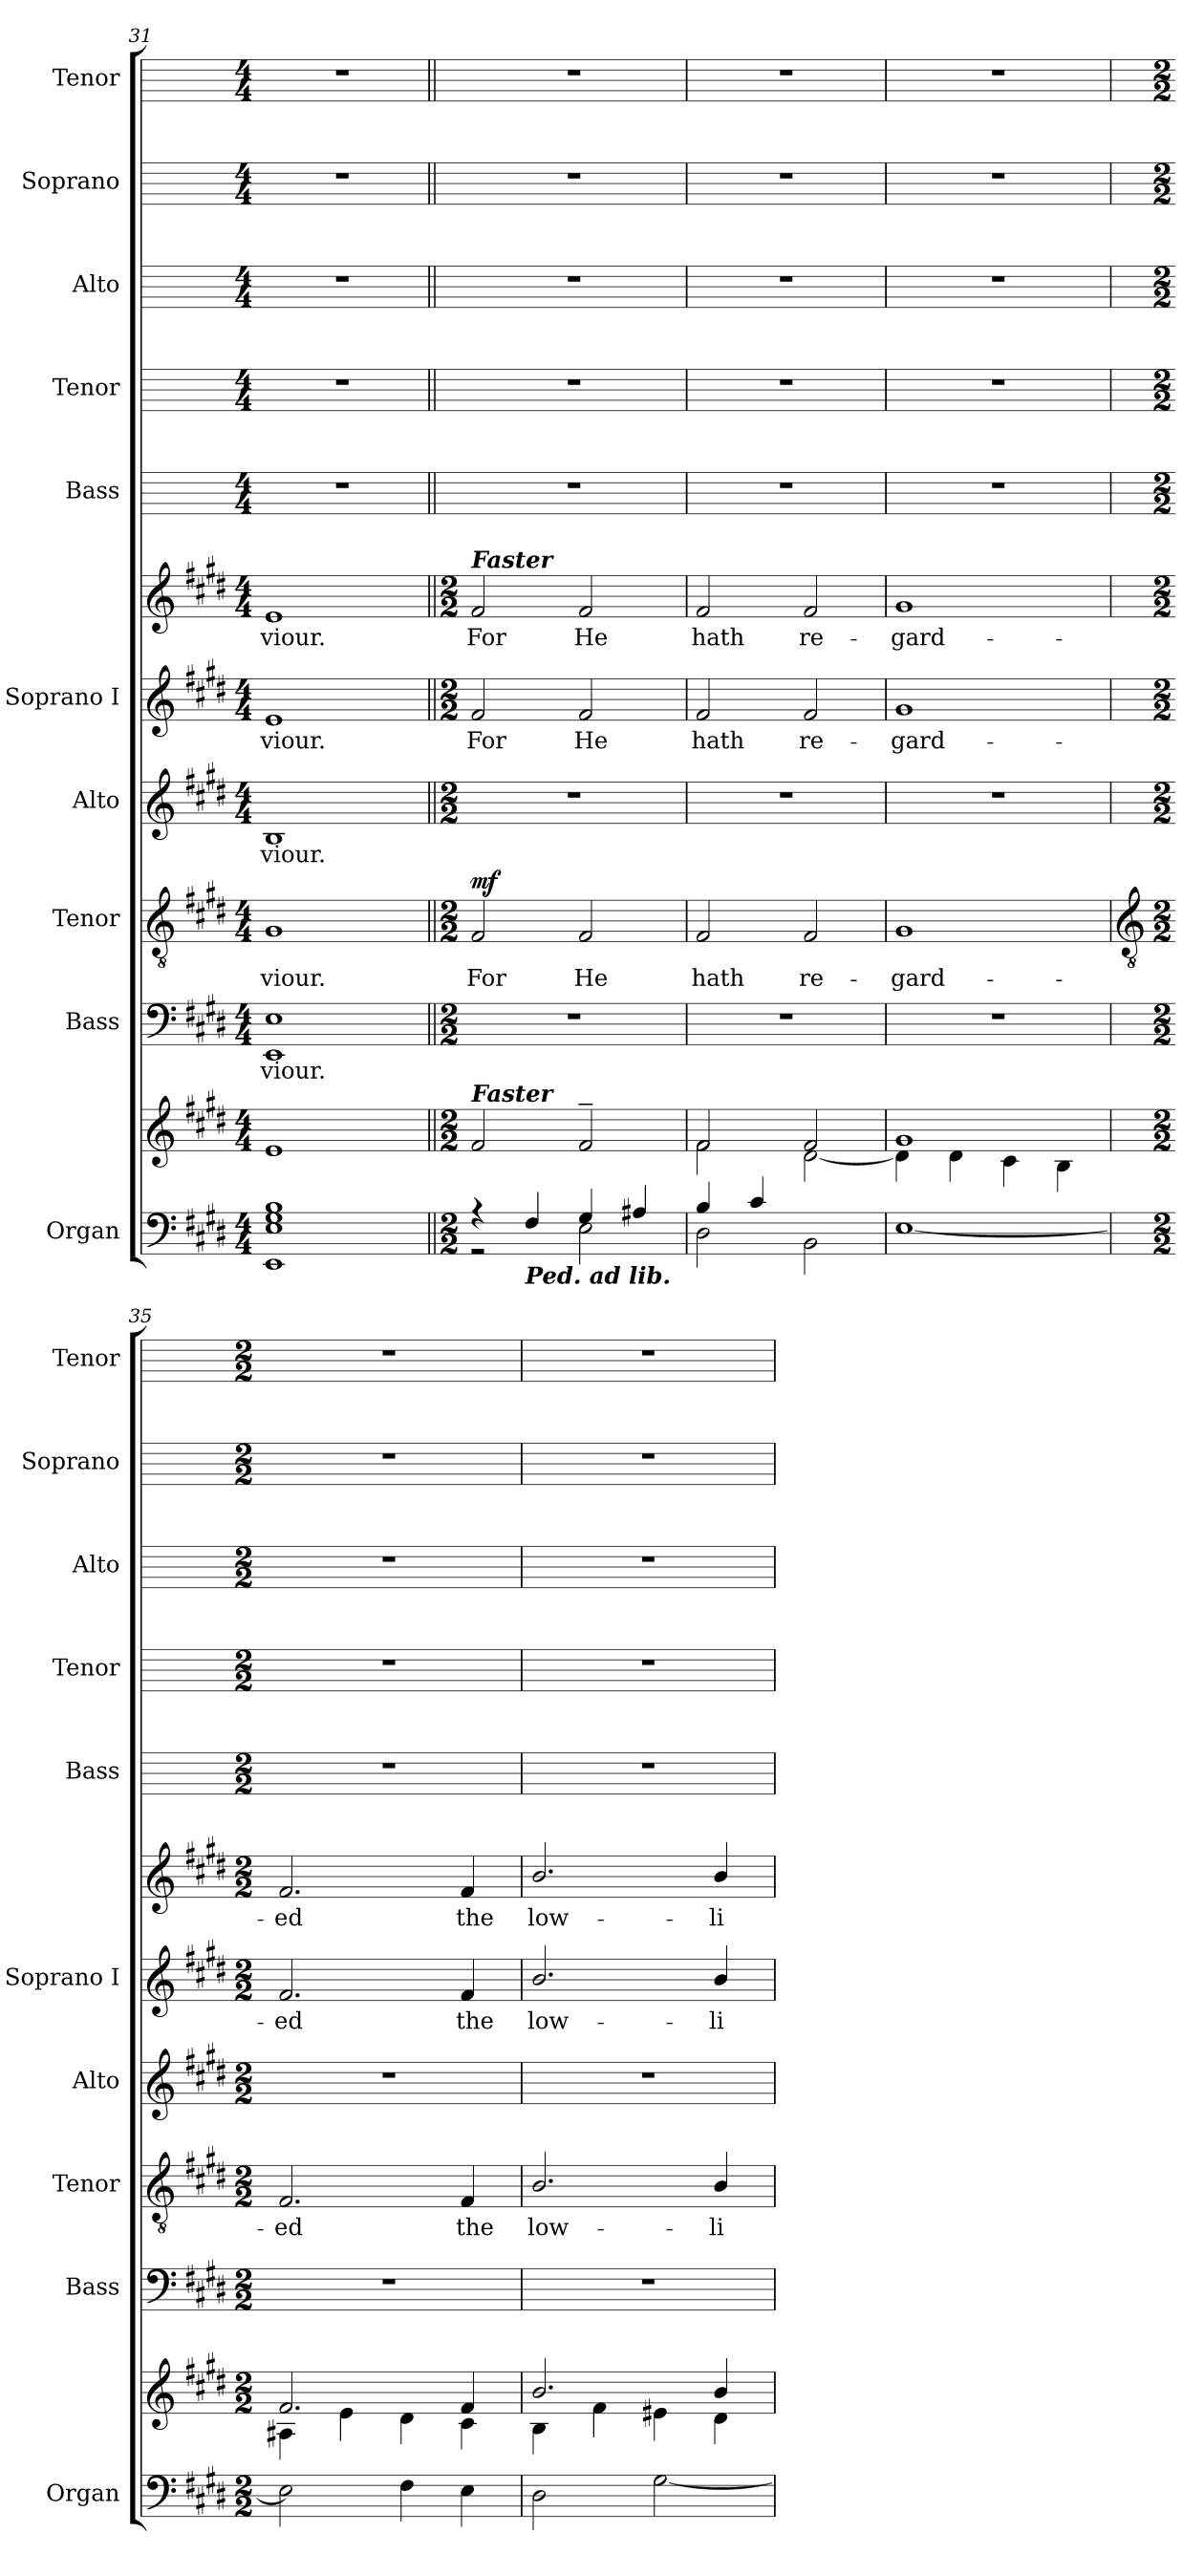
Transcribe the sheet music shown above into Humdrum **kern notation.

**kern	**kern	**kern	**text	**kern	**text	**dynam	**kern	**text	**kern	**text	**kern	**text	**dynam	**kern	**kern	**kern	**kern	**kern
*part10	*part10	*part9	*part9	*part8	*part8	*part8	*part7	*part7	*part6	*part6	*part6	*part6	*part6	*part5	*part4	*part3	*part2	*part1
*staff12	*staff11	*staff10	*staff10	*staff9	*staff9	*staff9	*staff8	*staff8	*staff7	*staff7	*staff6	*staff6	*staff6/7	*staff5	*staff4	*staff3	*staff2	*staff1
*I"Organ	*	*I"Bass	*	*I"Tenor	*	*	*I"Alto	*	*I"Soprano I	*	*	*	*	*I"Bass	*I"Tenor	*I"Alto	*I"Soprano	*I"Tenor
*I'Organ	*	*I'Bass	*	*I'Tenor	*	*	*I'Alto	*	*I'Soprano I	*	*	*	*	*I'Bass	*I'Tenor	*I'Alto	*I'Soprano	*I'Tenor
*clefF4	*clefG2	*clefF4	*	*clefGv2	*	*	*clefG2	*	*clefG2	*	*clefG2	*	*	*	*	*	*	*
*k[f#c#g#d#]	*k[f#c#g#d#]	*k[f#c#g#d#]	*	*k[f#c#g#d#]	*	*	*k[f#c#g#d#]	*	*k[f#c#g#d#]	*	*k[f#c#g#d#]	*	*	*	*	*	*	*
*E:	*E:	*E:	*	*E:	*	*	*E:	*	*E:	*	*E:	*	*	*	*	*	*	*
*M4/4	*M4/4	*M4/4	*	*M4/4	*	*	*M4/4	*	*M4/4	*	*M4/4	*	*	*M4/4	*M4/4	*M4/4	*M4/4	*M4/4
=31	=31	=31	=31	=31	=31	=31	=31	=31	=31	=31	=31	=31	=31	=31	=31	=31	=31	=31
*^	*^	*	*	*	*	*	*	*	*	*	*	*	*	*	*	*	*	*
!	!	!	!	!	!LO:LY:b	!	!LO:LY:b	!	!	!LO:LY:b	!	!LO:LY:b	!	!LO:LY:b	!	!	!	!	!	!
1E/ 1G#/ 1B/	1EE\	1e	2ryy	1EE 1E	-viour.	1G#	viour.	.	1B	-viour.	1e	viour.	1e	viour.	.	1r	1r	1r	1r	1r
.	.	.	2ryy	.	.	.	.	.	.	.	.	.	.	.	.	.	.	.	.	.
=32||	=32||	=32||	=32||	=32||	=32||	=32||	=32||	=32||	=32||	=32||	=32||	=32||	=32||	=32||	=32||	=32||	=32||	=32||	=32||	=32||
*M2/2	*	*M2/2	*	*M2/2	*	*M2/2	*	*	*M2/2	*	*M2/2	*	*M2/2	*	*	*	*	*	*	*
!	!	!	!	!	!	!	!	!	!	!	!	!	!LO:TX:a:Bi:t=Faster	!	!	!	!	!	!	!
!	!	!LO:TX:a:Bi:t=Faster	!	!	!	!	!	!	!	!	!	!	!	!	!	!	!	!	!	!
!	!	!	!	!	!	!	!LO:LY:b	!LO:DY:b	!	!	!	!LO:LY:b	!	!LO:LY:b	!LO:DY:b=2	!	!	!	!	!
!	!	!	!	!	!	!	!	!	!	!	!	!	!	!	!LO:DY:n=1:b	!	!	!	!	!
4r	2r	2f#	1ryy	1r	.	2F#	For	mf	1r	.	2f#	For	2f#	For	mf mf	1r	1r	1r	1r	1r
!LO:TX:b:Bi:t=Ped. ad lib.	!	!	!	!	!	!	!	!	!	!	!	!	!	!	!	!	!	!	!	!
4F#/	.	.	.	.	.	.	.	.	.	.	.	.	.	.	.	.	.	.	.	.
!	!	!	!	!	!	!	!LO:LY:b	!	!	!	!	!LO:LY:b	!	!LO:LY:b	!	!	!	!	!	!
4G#/	2E\	2f#~	.	.	.	2F#	He	.	.	.	2f#	He	2f#	He	.	.	.	.	.	.
4A#X/	.	.	.	.	.	.	.	.	.	.	.	.	.	.	.	.	.	.	.	.
=33	=33	=33	=33	=33	=33	=33	=33	=33	=33	=33	=33	=33	=33	=33	=33	=33	=33	=33	=33	=33
!	!	!	!	!	!	!	!LO:LY:b	!	!	!	!	!LO:LY:b	!	!LO:LY:b	!	!	!	!	!	!
4B/	2D#\	2f#	2f#\	1r	.	2F#	hath	.	1r	.	2f#	-hath	2f#	hath	.	1r	1r	1r	1r	1r
4c#/	.	.	.	.	.	.	.	.	.	.	.	.	.	.	.	.	.	.	.	.
!	!	!	!	!	!	!	!LO:LY:b	!	!	!	!	!LO:LY:b	!	!LO:LY:b	!	!	!	!	!	!
2ryy	2BB\	2f#	[2d#\	.	.	2F#	re-	.	.	.	2f#	re-	2f#	re-	.	.	.	.	.	.
=34	=34	=34	=34	=34	=34	=34	=34	=34	=34	=34	=34	=34	=34	=34	=34	=34	=34	=34	=34	=34
!	!	!	!	!	!	!	!LO:LY:b	!	!	!	!	!LO:LY:b	!	!LO:LY:b	!	!	!	!	!	!
1ryy	[1E\	1g#	4d#\]	1r	.	1G#	-gard-	.	1r	.	1g#	-gard-	1g#	-gard-	.	1r	1r	1r	1r	1r
.	.	.	4d#\	.	.	.	.	.	.	.	.	.	.	.	.	.	.	.	.	.
.	.	.	4c#\	.	.	.	.	.	.	.	.	.	.	.	.	.	.	.	.	.
.	.	.	4B\	.	.	.	.	.	.	.	.	.	.	.	.	.	.	.	.	.
!!LO:LB:g=z
=35	=35	=35	=35	=35	=35	=35	=35	=35	=35	=35	=35	=35	=35	=35	=35	=35	=35	=35	=35	=35
*	*	*	*	*	*	*clefGv2	*	*	*	*	*	*	*	*	*	*	*	*	*	*
*M2/2	*	*M2/2	*	*M2/2	*	*M2/2	*	*	*M2/2	*	*M2/2	*	*M2/2	*	*	*M2/2	*M2/2	*M2/2	*M2/2	*M2/2
!	!	!	!	!	!	!	!LO:LY:b	!	!	!	!	!LO:LY:b	!	!LO:LY:b	!	!	!	!	!	!
1ryy	2E\]	2.f#	4A#X\	1r	.	2.F#	-ed	.	1r	.	2.f#	ed	2.f#	-ed	.	1r	1r	1r	1r	1r
.	.	.	4e\	.	.	.	.	.	.	.	.	.	.	.	.	.	.	.	.	.
.	4F#\	.	4d#\	.	.	.	.	.	.	.	.	.	.	.	.	.	.	.	.	.
!	!	!	!	!	!	!	!LO:LY:b	!	!	!	!	!LO:LY:b	!	!LO:LY:b	!	!	!	!	!	!
.	4E\	4f#	4c#\	.	.	4F#	the	.	.	.	4f#	the	4f#	the	.	.	.	.	.	.
=36	=36	=36	=36	=36	=36	=36	=36	=36	=36	=36	=36	=36	=36	=36	=36	=36	=36	=36	=36	=36
!	!	!	!	!	!	!	!LO:LY:b	!	!	!	!	!LO:LY:b	!	!LO:LY:b	!	!	!	!	!	!
1ryy	2D#\	2.b/	4B\	1r	.	2.B/	low-	.	1r	.	2.b/	-low-	2.b/	low-	.	1r	1r	1r	1r	1r
.	.	.	4f#\	.	.	.	.	.	.	.	.	.	.	.	.	.	.	.	.	.
.	[2G#\	.	4e#X\	.	.	.	.	.	.	.	.	.	.	.	.	.	.	.	.	.
!	!	!	!	!	!	!	!LO:LY:b	!	!	!	!	!LO:LY:b	!	!LO:LY:b	!	!	!	!	!	!
.	.	4b/	4d#\	.	.	4B/	-li-	.	.	.	4b/	-li-	4b/	-li-	.	.	.	.	.	.
*v	*v	*	*	*	*	*	*	*	*	*	*	*	*	*	*	*	*	*	*	*
*	*v	*v	*	*	*	*	*	*	*	*	*	*	*	*	*	*	*	*	*
=	=	=	=	=	=	=	=	=	=	=	=	=	=	=	=	=	=	=
*-	*-	*-	*-	*-	*-	*-	*-	*-	*-	*-	*-	*-	*-	*-	*-	*-	*-	*-
